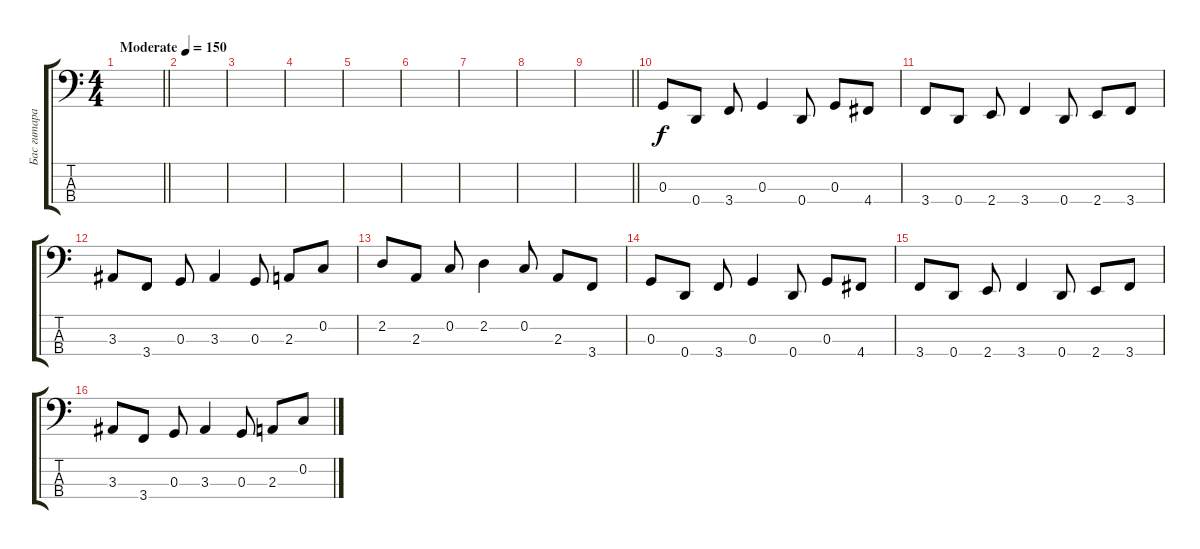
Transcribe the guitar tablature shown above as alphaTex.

\track ("Бас гитара" "Бас гитара") {instrument electricbassfinger}
\staff {score tabs}
\tuning (F2 C2 G1 D1) {hide}
\ts (4 4)
\tempo (150 "Moderate")
\clef f4
\barLineRight lightlight
\ks c
|
|
|
|
|
|
|
|
\barLineRight lightlight
|
0.3.8 0.4.8 3.4.8 0.3.4 0.4.8 0.3.8 4.4.8 |
3.4.8 0.4.8 2.4.8 3.4.4 0.4.8 2.4.8 3.4.8 |
3.3.8 3.4.8 0.3.8 3.3.4 0.3.8 2.3.8 0.2.8 |
2.2.8 2.3.8 0.2.8 2.2.4 0.2.8 2.3.8 3.4.8 |
0.3.8 0.4.8 3.4.8 0.3.4 0.4.8 0.3.8 4.4.8 |
3.4.8 0.4.8 2.4.8 3.4.4 0.4.8 2.4.8 3.4.8 |
3.3.8 3.4.8 0.3.8 3.3.4 0.3.8 2.3.8 0.2.8
